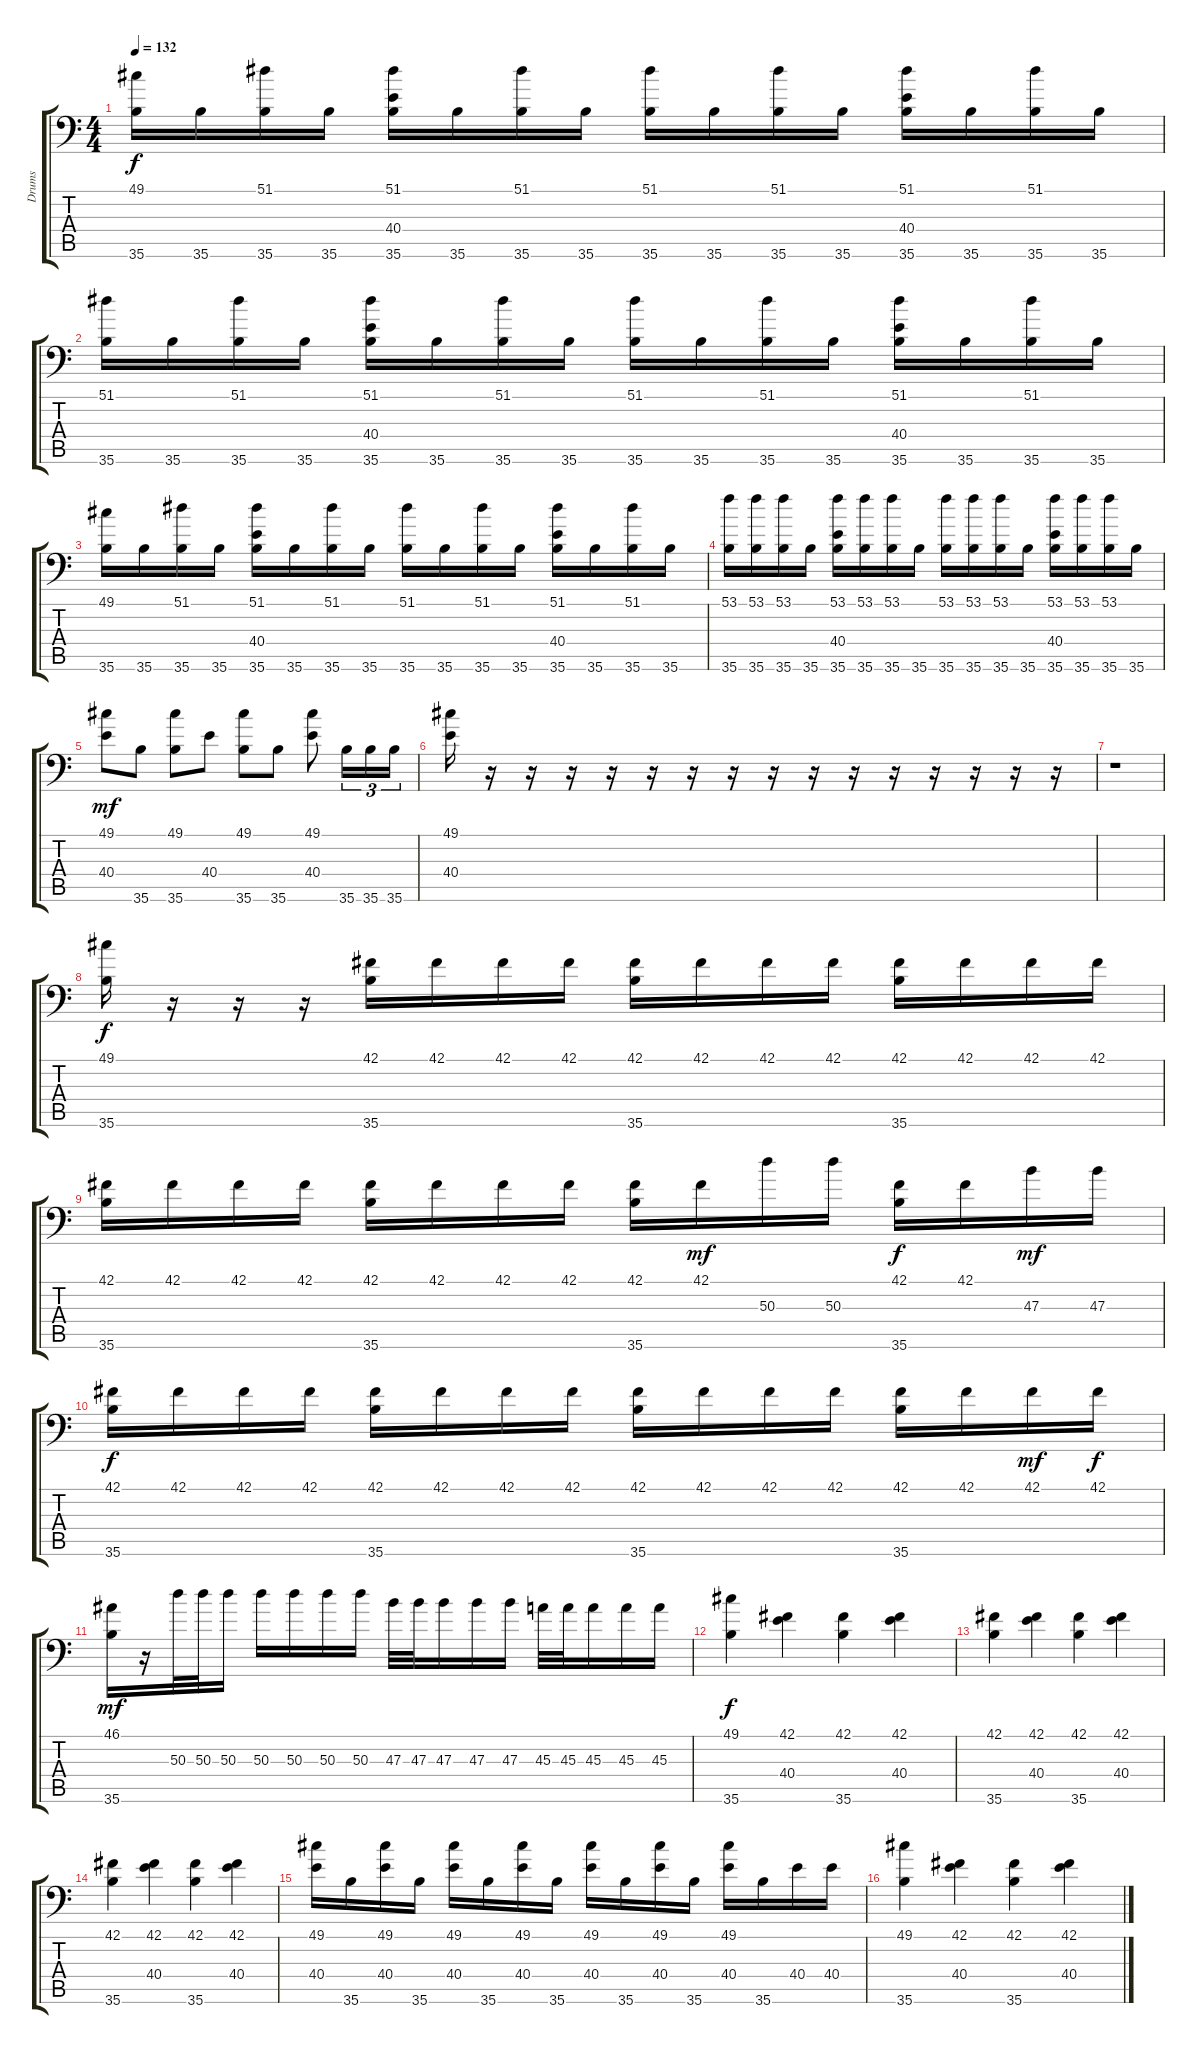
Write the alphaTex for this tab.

\track ("Drums" "Drums") {instrument acousticgrandpiano}
\staff {score tabs}
\tuning (C-1 C-1 C-1 C-1 C-1 C-1) {hide}
\ts (4 4)
\tempo 132
\clef f4
\ks c
(49.1 35.6).16{dy f} 35.6.16 (51.1 35.6).16 35.6.16 (51.1 40.4 35.6).16 35.6.16 (51.1 35.6).16 35.6.16 (51.1 35.6).16 35.6.16 (51.1 35.6).16 35.6.16 (51.1 40.4 35.6).16 35.6.16 (51.1 35.6).16 35.6.16 |
(51.1 35.6).16 35.6.16 (51.1 35.6).16 35.6.16 (51.1 40.4 35.6).16 35.6.16 (51.1 35.6).16 35.6.16 (51.1 35.6).16 35.6.16 (51.1 35.6).16 35.6.16 (51.1 40.4 35.6).16 35.6.16 (51.1 35.6).16 35.6.16 |
(49.1 35.6).16 35.6.16 (51.1 35.6).16 35.6.16 (51.1 40.4 35.6).16 35.6.16 (51.1 35.6).16 35.6.16 (51.1 35.6).16 35.6.16 (51.1 35.6).16 35.6.16 (51.1 40.4 35.6).16 35.6.16 (51.1 35.6).16 35.6.16 |
(53.1 35.6).16 (53.1 35.6).16 (53.1 35.6).16 35.6.16 (53.1 40.4 35.6).16 (53.1 35.6).16 (53.1 35.6).16 35.6.16 (53.1 35.6).16 (53.1 35.6).16 (53.1 35.6).16 35.6.16 (53.1 40.4 35.6).16 (53.1 35.6).16 (53.1 35.6).16 35.6.16 |
(49.1 40.4).8{dy mf} 35.6.8 (49.1 35.6).8 40.4.8 (49.1 35.6).8 35.6.8 (49.1 40.4).8 35.6.16{tu (3 2)} 35.6.16{tu (3 2)} 35.6.16{tu (3 2)} |
(49.1 40.4).16 r.16 r.16 r.16 r.16 r.16 r.16 r.16 r.16 r.16 r.16 r.16 r.16 r.16 r.16 r.16 |
r.1 |
(49.1 35.6).16{dy f} r.16 r.16 r.16 (42.1 35.6).16 42.1.16 42.1.16 42.1.16 (42.1 35.6).16 42.1.16 42.1.16 42.1.16 (42.1 35.6).16 42.1.16 42.1.16 42.1.16 |
(42.1 35.6).16 42.1.16 42.1.16 42.1.16 (42.1 35.6).16 42.1.16 42.1.16 42.1.16 (42.1 35.6).16 42.1.16{dy mf} 50.3.16 50.3.16 (42.1 35.6).16{dy f} 42.1.16 47.3.16{dy mf} 47.3.16 |
(42.1 35.6).16{dy f} 42.1.16 42.1.16 42.1.16 (42.1 35.6).16 42.1.16 42.1.16 42.1.16 (42.1 35.6).16 42.1.16 42.1.16 42.1.16 (42.1 35.6).16 42.1.16 42.1.16{dy mf} 42.1.16{dy f} |
(46.1 35.6).16{dy mf} r.16 50.3.32 50.3.32 50.3.16 50.3.16 50.3.16 50.3.16 50.3.16 47.3.32 47.3.32 47.3.16 47.3.16 47.3.16 45.3.32 45.3.32 45.3.16 45.3.16 45.3.16 |
(49.1 35.6).4{dy f} (42.1 40.4).4 (42.1 35.6).4 (42.1 40.4).4 |
(42.1 35.6).4 (42.1 40.4).4 (42.1 35.6).4 (42.1 40.4).4 |
(42.1 35.6).4 (42.1 40.4).4 (42.1 35.6).4 (42.1 40.4).4 |
(49.1 40.4).16 35.6.16 (49.1 40.4).16 35.6.16 (49.1 40.4).16 35.6.16 (49.1 40.4).16 35.6.16 (49.1 40.4).16 35.6.16 (49.1 40.4).16 35.6.16 (49.1 40.4).16 35.6.16 40.4.16 40.4.16 |
(49.1 35.6).4 (42.1 40.4).4 (42.1 35.6).4 (42.1 40.4).4
